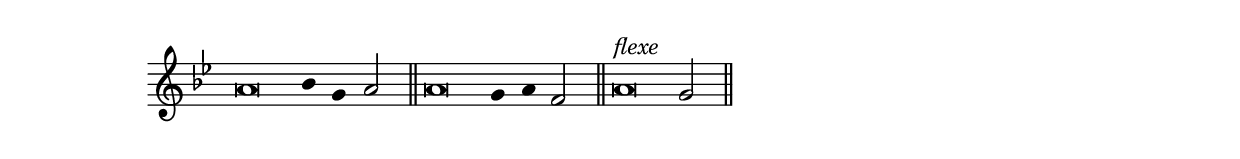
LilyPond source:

%% Do not edit this file; it is automatically
%% generated from LSR http://lsr.dsi.unimi.it
%% This file is in the public domain.
\version "2.13.29"

\header {
  lsrtags = "rhythms, vocal-music, ancient-notation, contexts-and-engravers"

%% Translation of GIT committish: 0b55335aeca1de539bf1125b717e0c21bb6fa31b
  texidoces = "
Este tipo de notación se utiliza para el canto de los Salmos, en
que las estrofas no siempre tienen la misma longitud.

"
  doctitlees = "Notación de responsos o salmos"

  texidoc = "
This form of notation is used for the chant of the Psalms, where verses
aren't always the same length.

"
  doctitle = "Chant or psalms notation"
} % begin verbatim

stemOn = { \revert Staff.Stem #'transparent }
stemOff = { \override Staff.Stem #'transparent = ##t }

\score {
  \new Staff \with { \remove "Time_signature_engraver" }
  {
    \key g \minor
    \cadenzaOn
    \stemOff a'\breve bes'4 g'4
    \stemOn a'2 \bar "||"
    \stemOff a'\breve g'4 a'4
    \stemOn f'2 \bar "||"
    \stemOff a'\breve^\markup { \italic flexe }
    \stemOn g'2 \bar "||"
  }
}

